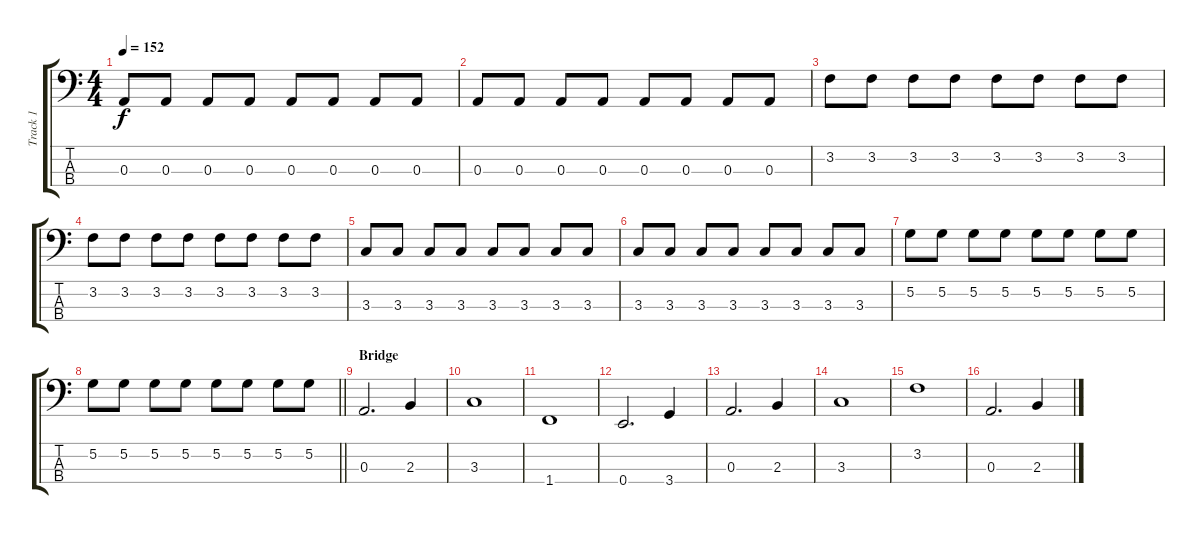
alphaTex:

\track ("Track 1" "Track 1") {instrument electricbasspick}
\staff {score tabs}
\tuning (G2 D2 A1 E1) {hide}
\ts (4 4)
\tempo 152
\clef f4
\ks c
0.3.8{dy f} 0.3.8 0.3.8 0.3.8 0.3.8 0.3.8 0.3.8 0.3.8 |
0.3.8 0.3.8 0.3.8 0.3.8 0.3.8 0.3.8 0.3.8 0.3.8 |
3.2.8 3.2.8 3.2.8 3.2.8 3.2.8 3.2.8 3.2.8 3.2.8 |
3.2.8 3.2.8 3.2.8 3.2.8 3.2.8 3.2.8 3.2.8 3.2.8 |
3.3.8 3.3.8 3.3.8 3.3.8 3.3.8 3.3.8 3.3.8 3.3.8 |
3.3.8 3.3.8 3.3.8 3.3.8 3.3.8 3.3.8 3.3.8 3.3.8 |
5.2.8 5.2.8 5.2.8 5.2.8 5.2.8 5.2.8 5.2.8 5.2.8 |
\barLineRight lightlight
5.2.8 5.2.8 5.2.8 5.2.8 5.2.8 5.2.8 5.2.8 5.2.8 |
\section ("" "Bridge")
0.3.2{d} 2.3.4 |
3.3.1 |
1.4.1 |
0.4.2{d} 3.4.4 |
0.3.2{d} 2.3.4 |
3.3.1 |
3.2.1 |
0.3.2{d} 2.3.4
